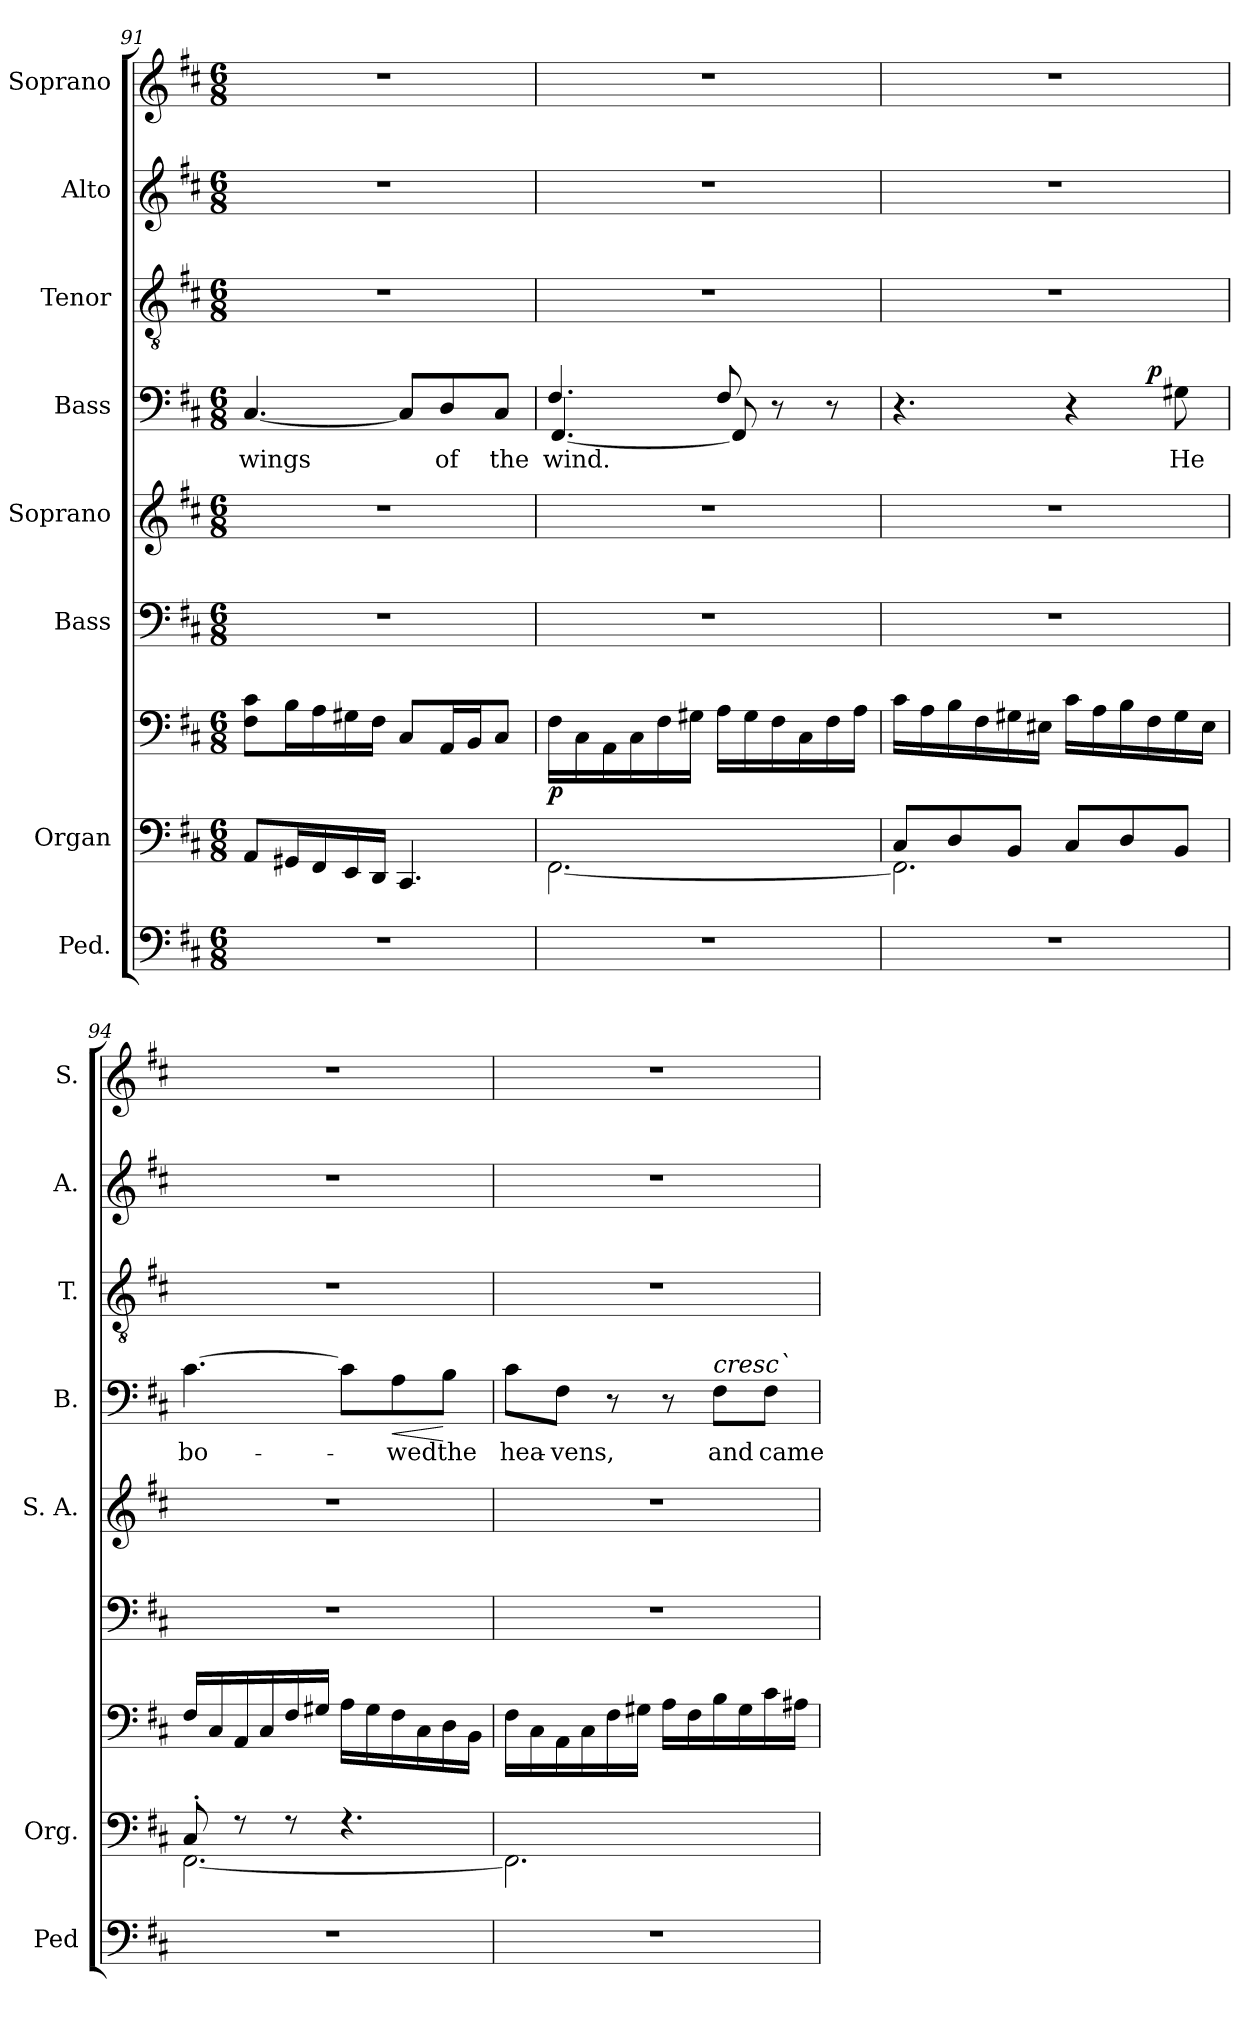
**kern	**kern	**kern	**dynam	**kern	**kern	**kern	**text	**dynam	**kern	**kern	**kern
*part8	*part7	*part7	*part7	*part6	*part5	*part4	*part4	*part4	*part3	*part2	*part1
*staff9	*staff8	*staff7	*staff7/8	*staff6	*staff5	*staff4	*staff4	*staff4	*staff3	*staff2	*staff1
*I"Ped.	*I"Organ	*	*	*I"Bass	*I"Soprano	*I"Bass	*	*	*I"Tenor	*I"Alto	*I"Soprano
*I'Ped	*I'Org.	*	*	*	*I'S. A.	*I'B.	*	*	*I'T.	*I'A.	*I'S.
*clefF4	*clefF4	*clefF4	*	*clefF4	*clefG2	*clefF4	*	*	*clefGv2	*clefG2	*clefG2
*	*	*	*	*	*	*	*	*	*ITrd7c12	*	*
*k[f#c#]	*k[f#c#]	*k[f#c#]	*	*k[f#c#]	*k[f#c#]	*k[f#c#]	*	*	*k[f#c#]	*k[f#c#]	*k[f#c#]
*D:	*D:	*D:	*	*D:	*D:	*D:	*	*	*D:	*D:	*D:
*M6/8	*M6/8	*M6/8	*	*M6/8	*M6/8	*M6/8	*	*	*M6/8	*M6/8	*M6/8
=91	=91	=91	=91	=91	=91	=91	=91	=91	=91	=91	=91
!LO:N:vis=1	!	!	!	!LO:N:vis=1	!LO:N:vis=1	!	!	!	!	!	!
!	!	!	!	!	!	!	!LO:LY:b:color=#000000	!	!LO:N:vis=1	!LO:N:vis=1	!LO:N:vis=1
2.r	8AAi/L	8F#i\ 8c#i\L	.	2.r	2.r	[4.C#i/	wings	.	2.r	2.r	2.r
.	16GG#Xi/L	16Bi\L	.	.	.	.	.	.	.	.	.
.	16FF#i/	16Ai\	.	.	.	.	.	.	.	.	.
.	16EEi/	16G#Xi\	.	.	.	.	.	.	.	.	.
.	16DDi/JJ	16F#i\JJ	.	.	.	.	.	.	.	.	.
.	4.CC#i/	8C#i/L	.	.	.	8C#i/L]	.	.	.	.	.
!	!	!	!	!	!	!	!LO:LY:b:color=#000000	!	!	!	!
.	.	16AAi/L	.	.	.	8Di/	of	.	.	.	.
.	.	16BBi/J	.	.	.	.	.	.	.	.	.
!	!	!	!	!	!	!	!LO:LY:b:color=#000000	!	!	!	!
.	.	8C#i/J	.	.	.	8C#i/J	the	.	.	.	.
=92	=92	=92	=92	=92	=92	=92	=92	=92	=92	=92	=92
!LO:N:vis=1	!LO:N:vis=1	!	!	!LO:N:vis=1	!LO:N:vis=1	!	!	!	!	!	!
*	*^	*	*	*	*	*	*	*	*	*	*
!	!	!	!	!	!	!	!	!LO:LY:b:color=#000000	!	!LO:N:vis=1	!LO:N:vis=1	!LO:N:vis=1
*	*	*	*	*	*	*	*^	*	*	*	*	*
2.r	2.ryy	[2.FF#i\	16F#i\LL	p	2.r	2.r	4.F#i/	[4.FF#i/	wind.	.	2.r	2.r	2.r
.	.	.	16C#i\	.	.	.	.	.	.	.	.	.	.
.	.	.	16AAi\	.	.	.	.	.	.	.	.	.	.
.	.	.	16C#i\	.	.	.	.	.	.	.	.	.	.
.	.	.	16F#i\	.	.	.	.	.	.	.	.	.	.
.	.	.	16G#Xi\JJ	.	.	.	.	.	.	.	.	.	.
.	.	.	16Ai\LL	.	.	.	8F#i/	8FF#i/]	.	.	.	.	.
.	.	.	16G#i\	.	.	.	.	.	.	.	.	.	.
.	.	.	16F#i\	.	.	.	4ryy	8r	.	.	.	.	.
.	.	.	16C#i\	.	.	.	.	.	.	.	.	.	.
.	.	.	16F#i\	.	.	.	.	8r	.	.	.	.	.
.	.	.	16Ai\JJ	.	.	.	.	.	.	.	.	.	.
!!LO:LB:g=z
=93	=93	=93	=93	=93	=93	=93	=93	=93	=93	=93	=93	=93	=93
!LO:N:vis=1	!	!	!	!	!LO:N:vis=1	!LO:N:vis=1	!	!	!	!	!LO:N:vis=1	!LO:N:vis=1	!LO:N:vis=1
2.r	8C#i/L	2.FF#i\]	16c#i\LL	.	2.r	2.r	4.r	2ryy	.	.	2.r	2.r	2.r
.	.	.	16Ai\	.	.	.	.	.	.	.	.	.	.
.	8Di/	.	16Bi\	.	.	.	.	.	.	.	.	.	.
.	.	.	16F#i\	.	.	.	.	.	.	.	.	.	.
.	8BBi/J	.	16G#Xi\	.	.	.	.	.	.	.	.	.	.
.	.	.	16E#Xi\JJ	.	.	.	.	.	.	.	.	.	.
.	8C#i/L	.	16c#i\LL	.	.	.	4r	.	.	.	.	.	.
.	.	.	16Ai\	.	.	.	.	.	.	.	.	.	.
.	8Di/	.	16Bi\	.	.	.	.	16ryy	.	.	.	.	.
.	.	.	16F#i\	.	.	.	.	8.ryy	.	p	.	.	.
!	!	!	!	!	!	!	!	!	!LO:LY:b:color=#000000	!	!	!	!
.	8BBi/J	.	16G#i\	.	.	.	8G#Xi\	.	He	.	.	.	.
.	.	.	16E#i\JJ	.	.	.	.	.	.	.	.	.	.
=94	=94	=94	=94	=94	=94	=94	=94	=94	=94	=94	=94	=94	=94
!LO:N:vis=1	!	!	!	!	!LO:N:vis=1	!LO:N:vis=1	!	!	!	!	!	!	!
*	*	*	*	*	*	*	*v	*v	*	*	*	*	*
*	*	*	*	*	*	*	*^	*	*	*	*	*
!	!	!	!	!	!	!	!	!	!LO:LY:b:color=#000000	!	!LO:N:vis=1	!LO:N:vis=1	!LO:N:vis=1
*	*	*	*	*	*	*	*v	*v	*	*	*	*	*
2.r	8C#'i/	[2.FF#i\	16F#i/LL	.	2.r	2.r	[4.c#i\	bo-	.	2.r	2.r	2.r
.	.	.	16C#i/	.	.	.	.	.	.	.	.	.
.	8r	.	16AAi/	.	.	.	.	.	.	.	.	.
.	.	.	16C#i/	.	.	.	.	.	.	.	.	.
.	8r	.	16F#i/	.	.	.	.	.	.	.	.	.
.	.	.	16G#Xi/JJ	.	.	.	.	.	.	.	.	.
.	4.r	.	16Ai\LL	.	.	.	8c#i\L]	.	.	.	.	.
.	.	.	16G#i\	.	.	.	.	.	.	.	.	.
!	!	!	!	!	!	!	!	!LO:LY:b:color=#000000	!LO:HP:b	!	!	!
.	.	.	16F#i\	.	.	.	8Ai\	-wed	<	.	.	.
.	.	.	16C#i\	.	.	.	.	.	.	.	.	.
!	!	!	!	!	!	!	!	!LO:LY:b:color=#000000	!	!	!	!
.	.	.	16Di\	.	.	.	8Bi\J	the	[	.	.	.
.	.	.	16BBi\JJ	.	.	.	.	.	.	.	.	.
=95	=95	=95	=95	=95	=95	=95	=95	=95	=95	=95	=95	=95
!LO:N:vis=1	!LO:N:vis=1	!	!	!	!LO:N:vis=1	!LO:N:vis=1	!	!	!	!	!	!
!	!	!	!	!	!	!	!	!LO:LY:b:color=#000000	!	!LO:N:vis=1	!LO:N:vis=1	!LO:N:vis=1
2.r	2.ryy	2.FF#i\]	16F#i\LL	.	2.r	2.r	8c#i\L	hea-	.	2.r	2.r	2.r
.	.	.	16C#i\	.	.	.	.	.	.	.	.	.
!	!	!	!	!	!	!	!	!LO:LY:b:color=#000000	!	!	!	!
.	.	.	16AAi\	.	.	.	8F#i\J	-vens,	.	.	.	.
.	.	.	16C#i\	.	.	.	.	.	.	.	.	.
.	.	.	16F#i\	.	.	.	8r	.	.	.	.	.
.	.	.	16G#Xi\JJ	.	.	.	.	.	.	.	.	.
.	.	.	16Ai\LL	.	.	.	8r	.	.	.	.	.
.	.	.	16F#i\	.	.	.	.	.	.	.	.	.
!	!	!	!	!	!	!	!LO:TX:a:i:t=cresc`	!	!	!	!	!
!	!	!	!	!	!	!	!	!LO:LY:b:color=#000000	!	!	!	!
.	.	.	16Bi\	.	.	.	8F#i\L	and	.	.	.	.
.	.	.	16G#i\	.	.	.	.	.	.	.	.	.
!	!	!	!	!	!	!	!	!LO:LY:b:color=#000000	!	!	!	!
.	.	.	16c#i\	.	.	.	8F#i\J	came	.	.	.	.
.	.	.	16A#Xi\JJ	.	.	.	.	.	.	.	.	.
*	*v	*v	*	*	*	*	*	*	*	*	*	*
=	=	=	=	=	=	=	=	=	=	=	=
*-	*-	*-	*-	*-	*-	*-	*-	*-	*-	*-	*-
